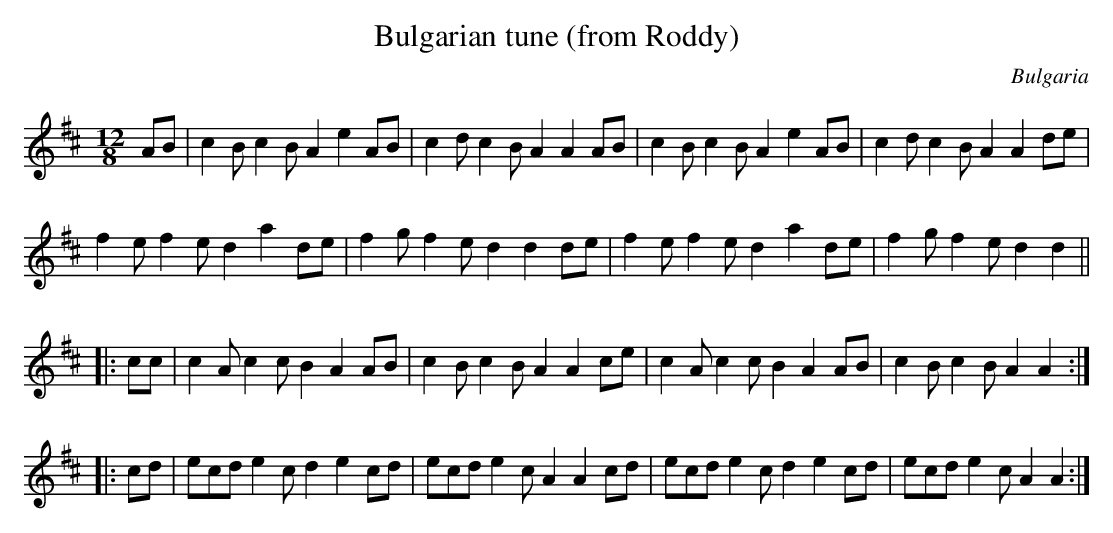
X:1
T:Bulgarian tune (from Roddy)
M:12/8
O:Bulgaria
K:D major
AB|\
c2B c2B A2 e2 AB|c2d c2B A2 A2 AB|\
c2B c2B A2 e2 AB|c2d c2B A2 A2 de|
f2e f2e d2 a2 de|f2g f2e d2 d2 de|\
f2e f2e d2 a2 de|f2g f2e d2 d2 ||
|:cc |\
c2A c2c B2 A2 AB|c2B c2B A2 A2 ce| \
c2A c2c B2 A2 AB|c2B c2B A2 A2 :|
|:cd |\
ecd e2c d2 e2 cd|ecd e2c A2 A2 cd| \
ecd e2c d2 e2 cd|ecd e2c A2 A2 :|
